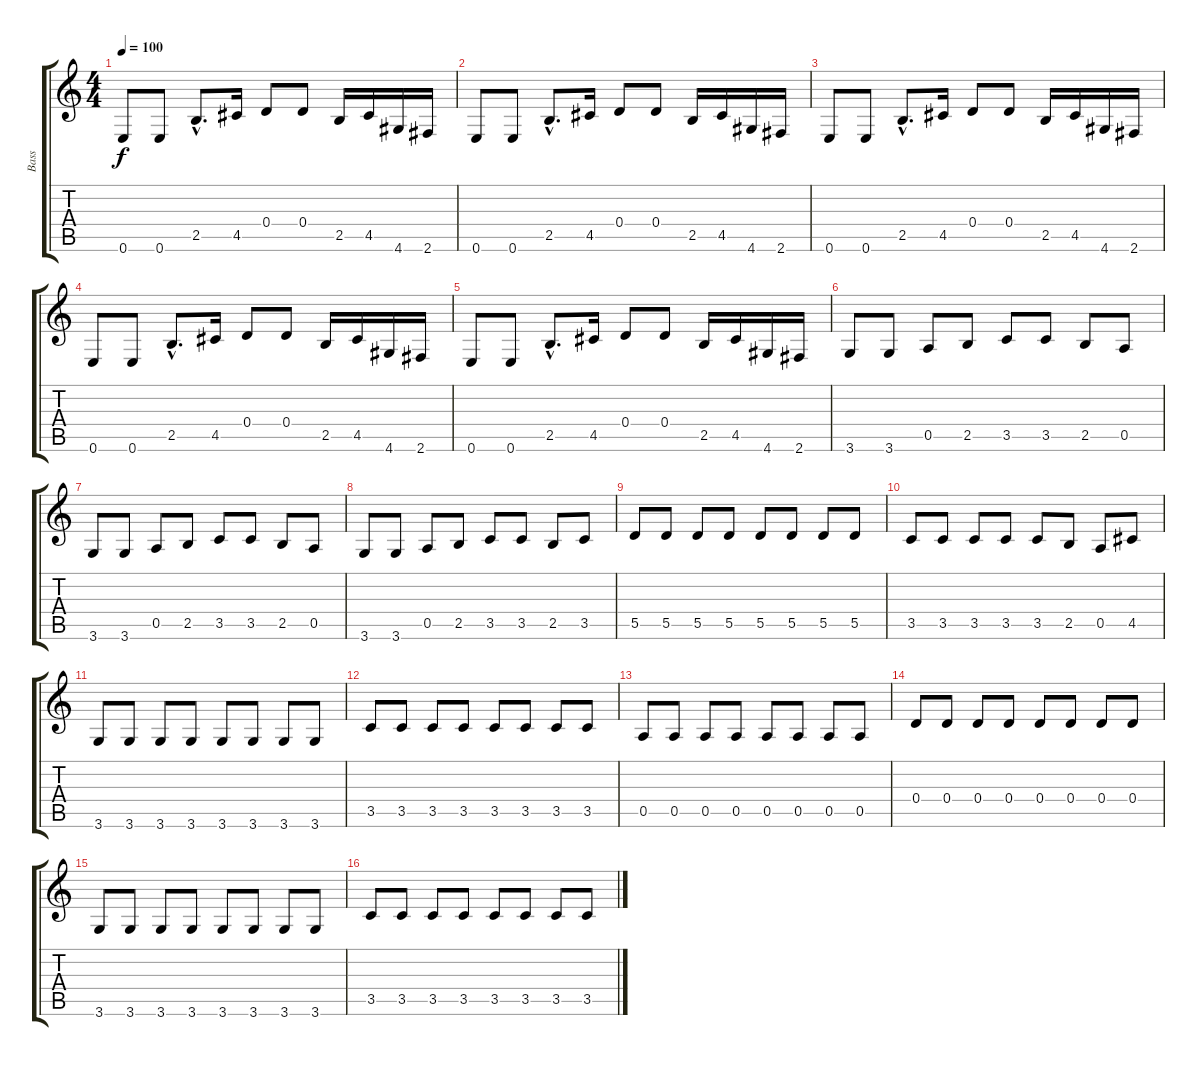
\track ("Bass" "Bass") {instrument electricbassfinger}
\staff {score tabs}
\tuning (E4 B3 G3 D3 A2 E2) {hide}
\ts (4 4)
\tempo 100
\clef g2
\ks c
0.6.8{dy f} 0.6.8 2.5{hac}.8{d} 4.5.16 0.4.8 0.4.8 2.5.16 4.5.16 4.6.16 2.6.16 |
0.6.8 0.6.8 2.5{hac}.8{d} 4.5.16 0.4.8 0.4.8 2.5.16 4.5.16 4.6.16 2.6.16 |
0.6.8 0.6.8 2.5{hac}.8{d} 4.5.16 0.4.8 0.4.8 2.5.16 4.5.16 4.6.16 2.6.16 |
0.6.8 0.6.8 2.5{hac}.8{d} 4.5.16 0.4.8 0.4.8 2.5.16 4.5.16 4.6.16 2.6.16 |
0.6.8 0.6.8 2.5{hac}.8{d} 4.5.16 0.4.8 0.4.8 2.5.16 4.5.16 4.6.16 2.6.16 |
3.6.8 3.6.8 0.5.8 2.5.8 3.5.8 3.5.8 2.5.8 0.5.8 |
3.6.8 3.6.8 0.5.8 2.5.8 3.5.8 3.5.8 2.5.8 0.5.8 |
3.6.8 3.6.8 0.5.8 2.5.8 3.5.8 3.5.8 2.5.8 3.5.8 |
5.5.8 5.5.8 5.5.8 5.5.8 5.5.8 5.5.8 5.5.8 5.5.8 |
3.5.8 3.5.8 3.5.8 3.5.8 3.5.8 2.5.8 0.5.8 4.5.8 |
3.6.8 3.6.8 3.6.8 3.6.8 3.6.8 3.6.8 3.6.8 3.6.8 |
3.5.8 3.5.8 3.5.8 3.5.8 3.5.8 3.5.8 3.5.8 3.5.8 |
0.5.8 0.5.8 0.5.8 0.5.8 0.5.8 0.5.8 0.5.8 0.5.8 |
0.4.8 0.4.8 0.4.8 0.4.8 0.4.8 0.4.8 0.4.8 0.4.8 |
3.6.8 3.6.8 3.6.8 3.6.8 3.6.8 3.6.8 3.6.8 3.6.8 |
3.5.8 3.5.8 3.5.8 3.5.8 3.5.8 3.5.8 3.5.8 3.5.8
